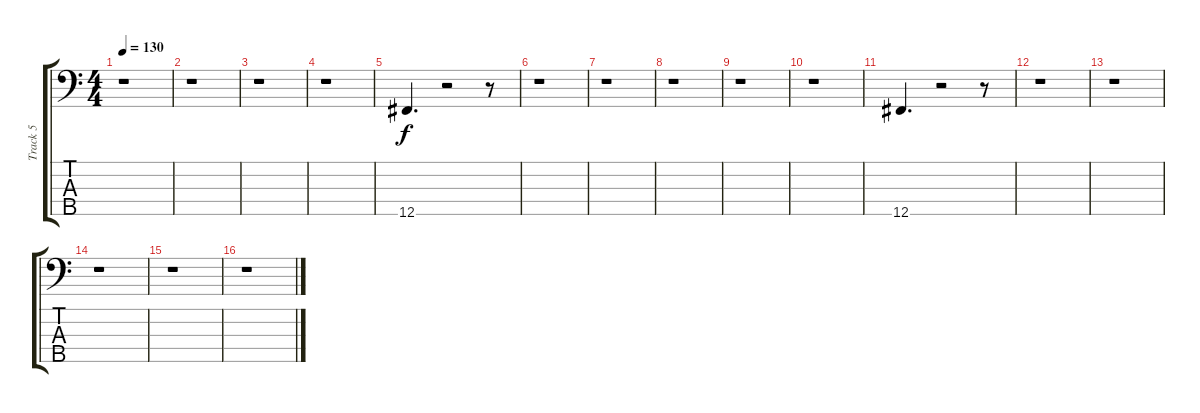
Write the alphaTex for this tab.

\track ("Track 5" "Track 5") {instrument fretlessbass}
\staff {score tabs}
\tuning (D2 A1 E1 B0 Gb0) {hide}
\ts (4 4)
\tempo 130
\clef f4
\ks c
r.1{dy f} |
r.1 |
r.1 |
r.1 |
12.5.4{d} r.2 r.8 |
r.1 |
r.1 |
r.1 |
r.1 |
r.1 |
12.5.4{d} r.2 r.8 |
r.1 |
r.1 |
r.1 |
r.1 |
r.1
